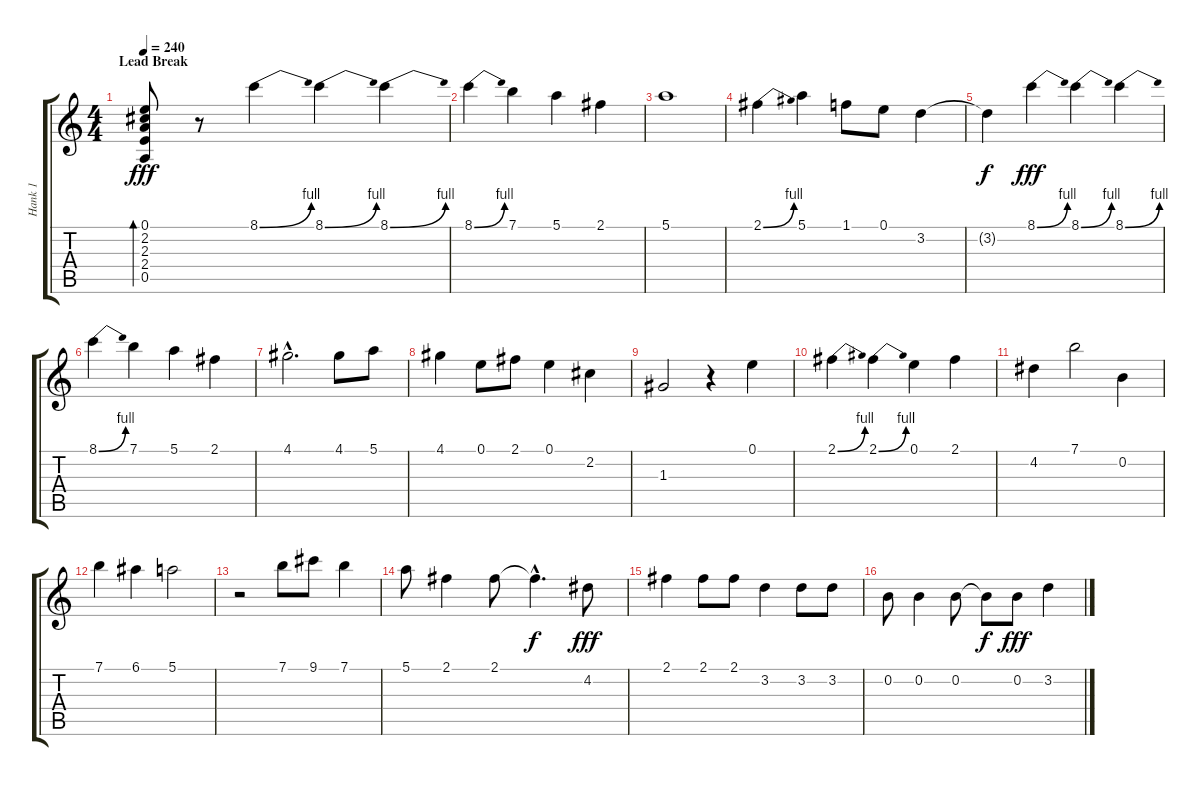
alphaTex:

\track ("Hank 1" "Hank 1") {instrument acousticguitarsteel}
\staff {score tabs}
\tuning (E4 B3 G3 D3 A2 E2) {hide}
\ts (4 4)
\section ("" "Lead Break")
\tempo 240
\clef g2
\ks c
(0.1 2.2 2.3 2.4 0.5).8{bd 60 dy fff} r.8 8.1{be (bend 0 0 60 4)}.4{volume 16 instrument electricguitarclean} 8.1{be (bend 0 0 60 4)}.4 8.1{be (bend 0 0 60 4)}.4 |
8.1{be (bend 0 0 60 4)}.4 7.1.4 5.1.4 2.1.4 |
5.1.1 |
2.1{be (bend 0 0 60 4)}.4 5.1.4 1.1.8 0.1.8 3.2.4 |
3.2{t}.4{dy f} 8.1{be (bend 0 0 60 4)}.4{dy fff} 8.1{be (bend 0 0 60 4)}.4 8.1{be (bend 0 0 60 4)}.4 |
8.1{be (bend 0 0 60 4)}.4 7.1.4 5.1.4 2.1.4 |
4.1{hac}.2{d} 4.1.8 5.1.8 |
4.1.4 0.1.8 2.1.8 0.1.4 2.2.4 |
1.3.2 r.4 0.1.4 |
2.1{be (bend 0 0 60 4)}.4 2.1{be (bend 0 0 60 4)}.4 0.1.4 2.1.4 |
4.2.4 7.1.2 0.2.4 |
7.1.4 6.1.4 5.1.2 |
r.2 7.1.8 9.1.8 7.1.4 |
5.1.8 2.1.4 2.1.8 2.1{hac t}.4{d dy f} 4.2.8{dy fff} |
2.1.4 2.1.8 2.1.8 3.2.4 3.2.8 3.2.8 |
0.2.8 0.2.4 0.2.8 0.2{t}.8{dy f} 0.2.8{dy fff} 3.2.4
